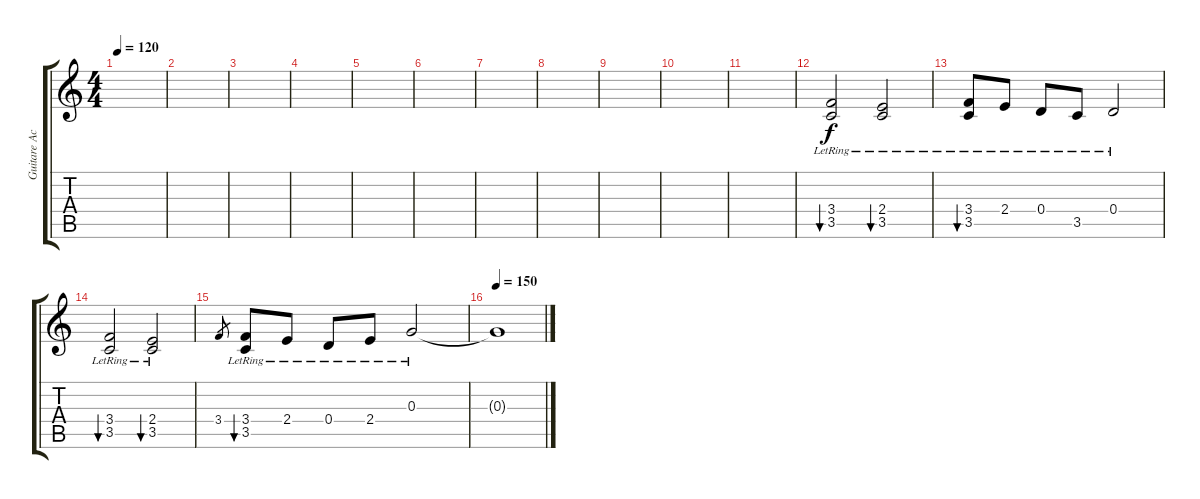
\track ("Guitare Acoustique" "Guitare Ac") {instrument acousticguitarsteel}
\staff {score tabs}
\tuning (E4 B3 G3 D3 A2 E2) {hide}
\ts (4 4)
\tempo 120
\clef g2
\ks c
|
|
|
|
|
|
|
|
|
|
|
(3.4{lr} 3.5{lr}).2{bu 120} (2.4{lr} 3.5{lr}).2{bu 120} |
(3.4{lr} 3.5{lr}).8{bu 120} 2.4{lr}.8 0.4{lr}.8 3.5{lr}.8 0.4{lr}.2 |
(3.4{lr} 3.5{lr}).2{bu 120} (2.4{lr} 3.5{lr}).2{bu 120} |
3.4.8{gr} (3.4{lr} 3.5{lr}).8{bu 120} 2.4{lr}.8 0.4{lr}.8 2.4{lr}.8 0.3{lr}.2 |
\tempo 150
0.3{t}.1
